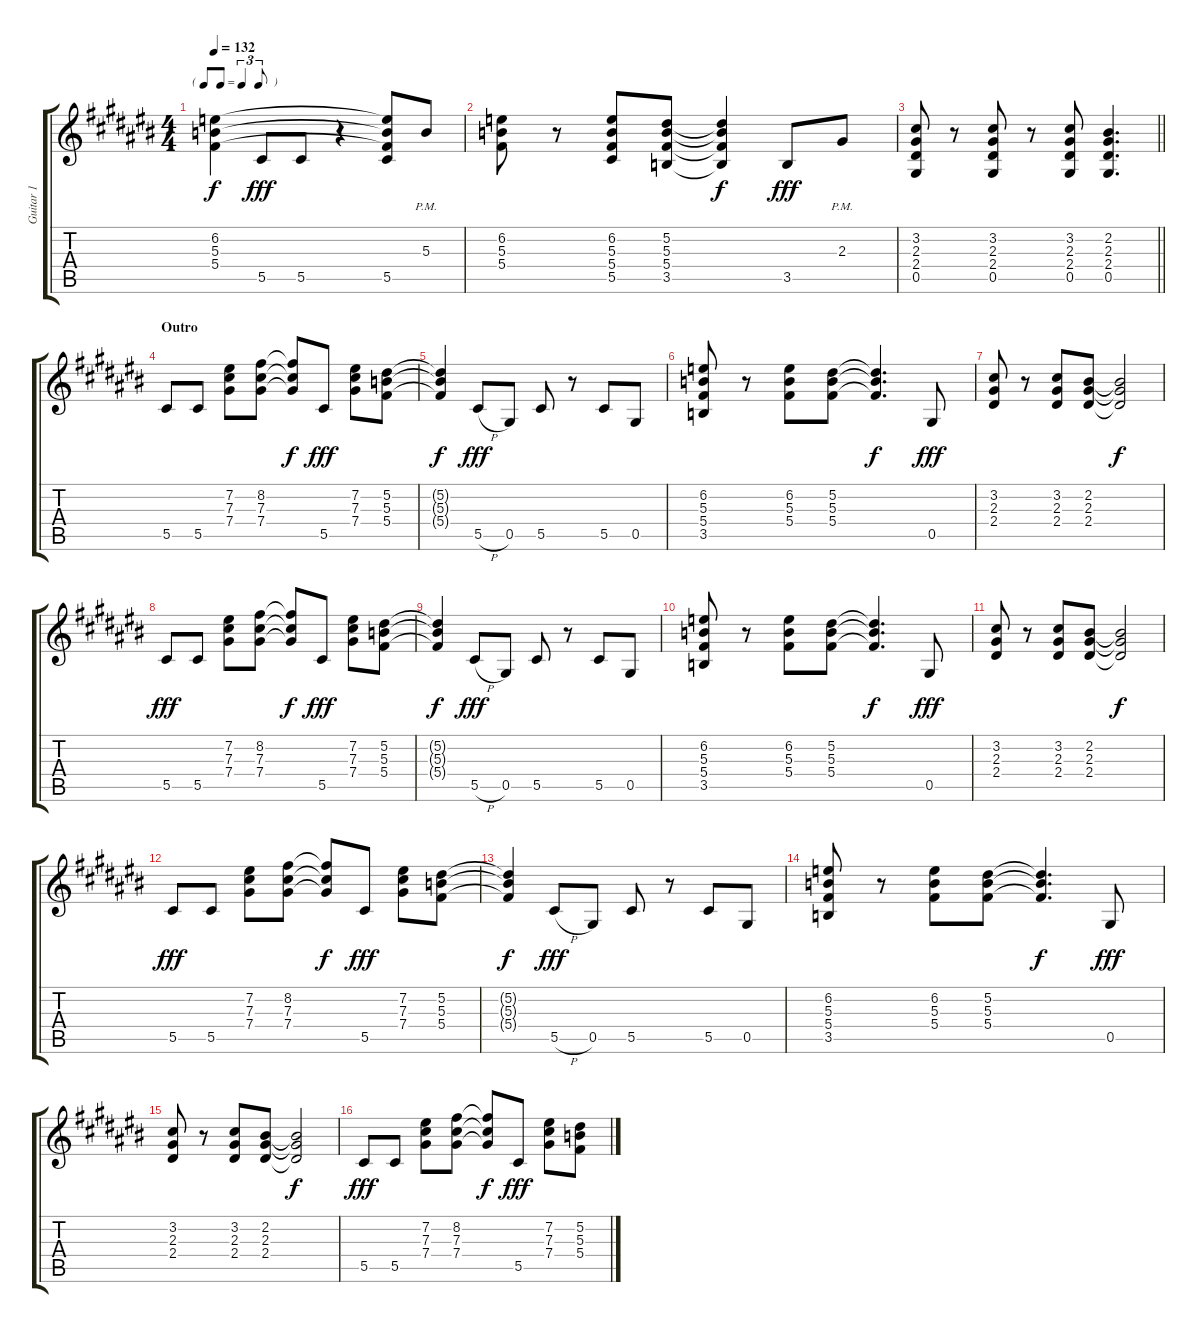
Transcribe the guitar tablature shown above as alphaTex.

\track ("Guitar 1" "Guitar 1") {instrument electricguitarclean}
\staff {score tabs}
\tuning (Eb4 Bb3 Gb3 Db3 Ab2 Eb2) {hide}
\ts (4 4)
\tf triplet8th
\tempo 132
\clef g2
\ks c#
(6.2{t} 5.3{t} 5.4{t}).4{dy f} 5.5.8{dy fff} 5.5.8 r.4 (6.2{t} 5.3{t} 5.4{t} 5.5).8 5.3{pm}.8 |
(6.2 5.3 5.4).8 r.8 (6.2 5.3 5.4 5.5).8 (5.2 5.3 5.4 3.5).8 (5.2{t} 5.3{t} 5.4{t} 3.5{t}).4{dy f} 3.5.8{dy fff} 2.3{pm}.8 |
\barLineRight lightlight
(3.2 2.3 2.4 0.5).8 r.8 (3.2 2.3 2.4 0.5).8 r.8 (3.2 2.3 2.4 0.5).8 (2.2 2.3 2.4 0.5).4{d} |
\section ("" "Outro")
5.5.8 5.5.8 (7.2 7.3 7.4).8 (8.2 7.3 7.4).8 (8.2{t} 7.3{t} 7.4{t}).8{dy f} 5.5.8{dy fff} (7.2 7.3 7.4).8 (5.2 5.3 5.4).8 |
(5.2{t} 5.3{t} 5.4{t}).4{dy f} 5.5{h}.8{dy fff} 0.5.8 5.5.8 r.8 5.5.8 0.5.8 |
(6.2 5.3 5.4 3.5).8 r.8 (6.2 5.3 5.4).8 (5.2 5.3 5.4).8 (5.2{t} 5.3{t} 5.4{t}).4{d dy f} 0.5.8{dy fff} |
(3.2 2.3 2.4).8 r.8 (3.2 2.3 2.4).8 (2.2 2.3 2.4).8 (2.2{t} 2.3{t} 2.4{t}).2{dy f} |
5.5.8{dy fff} 5.5.8 (7.2 7.3 7.4).8 (8.2 7.3 7.4).8 (8.2{t} 7.3{t} 7.4{t}).8{dy f} 5.5.8{dy fff} (7.2 7.3 7.4).8 (5.2 5.3 5.4).8 |
(5.2{t} 5.3{t} 5.4{t}).4{dy f} 5.5{h}.8{dy fff} 0.5.8 5.5.8 r.8 5.5.8 0.5.8 |
(6.2 5.3 5.4 3.5).8 r.8 (6.2 5.3 5.4).8 (5.2 5.3 5.4).8 (5.2{t} 5.3{t} 5.4{t}).4{d dy f} 0.5.8{dy fff} |
(3.2 2.3 2.4).8 r.8 (3.2 2.3 2.4).8 (2.2 2.3 2.4).8 (2.2{t} 2.3{t} 2.4{t}).2{dy f} |
5.5.8{dy fff} 5.5.8 (7.2 7.3 7.4).8 (8.2 7.3 7.4).8 (8.2{t} 7.3{t} 7.4{t}).8{dy f} 5.5.8{dy fff} (7.2 7.3 7.4).8 (5.2 5.3 5.4).8 |
(5.2{t} 5.3{t} 5.4{t}).4{dy f} 5.5{h}.8{dy fff} 0.5.8 5.5.8 r.8 5.5.8 0.5.8 |
(6.2 5.3 5.4 3.5).8 r.8 (6.2 5.3 5.4).8 (5.2 5.3 5.4).8 (5.2{t} 5.3{t} 5.4{t}).4{d dy f} 0.5.8{dy fff} |
(3.2 2.3 2.4).8 r.8 (3.2 2.3 2.4).8 (2.2 2.3 2.4).8 (2.2{t} 2.3{t} 2.4{t}).2{dy f} |
5.5.8{dy fff} 5.5.8 (7.2 7.3 7.4).8 (8.2 7.3 7.4).8 (8.2{t} 7.3{t} 7.4{t}).8{dy f} 5.5.8{dy fff} (7.2 7.3 7.4).8 (5.2 5.3 5.4).8
